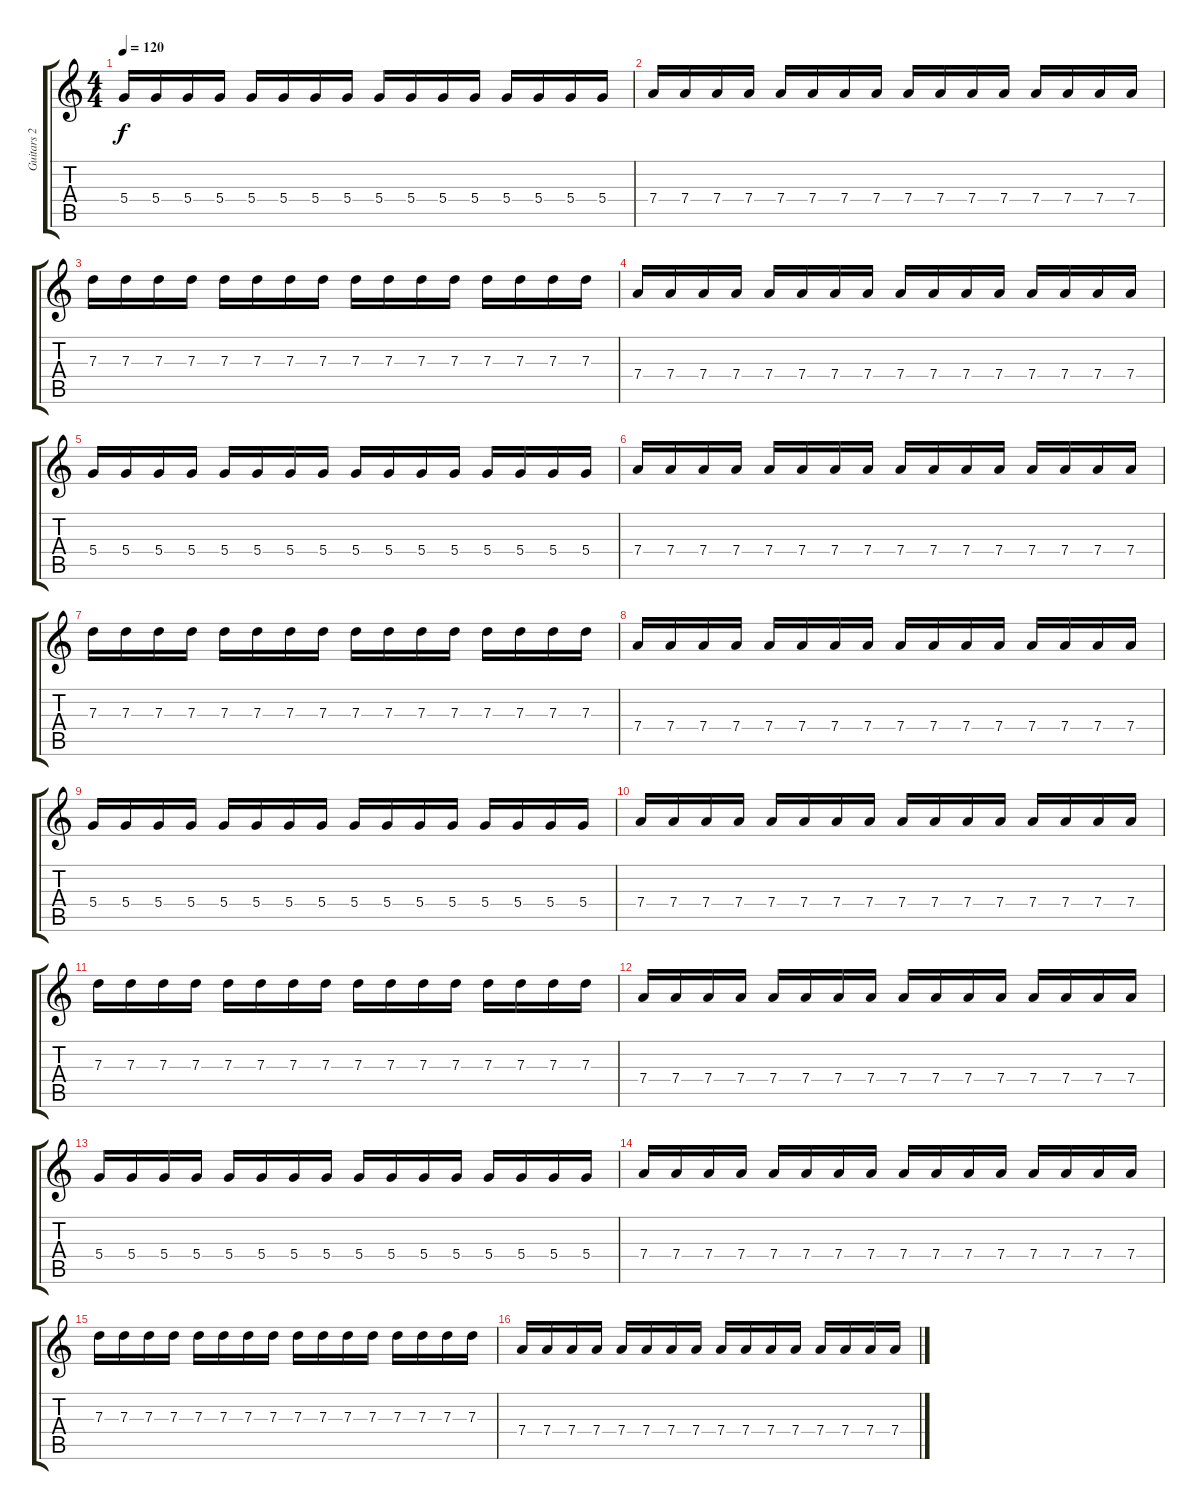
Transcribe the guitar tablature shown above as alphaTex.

\track ("Guitars 2" "Guitars 2") {instrument electricguitarmuted}
\staff {score tabs}
\tuning (E4 B3 G3 D3 A2 E2) {hide}
\ts (4 4)
\tempo 120
\clef g2
\ks c
5.4.16{dy f instrument overdrivenguitar} 5.4.16 5.4.16 5.4.16 5.4.16 5.4.16 5.4.16 5.4.16 5.4.16 5.4.16 5.4.16 5.4.16 5.4.16 5.4.16 5.4.16 5.4.16 |
7.4.16 7.4.16 7.4.16 7.4.16 7.4.16 7.4.16 7.4.16 7.4.16 7.4.16 7.4.16 7.4.16 7.4.16 7.4.16 7.4.16 7.4.16 7.4.16 |
7.3.16 7.3.16 7.3.16 7.3.16 7.3.16 7.3.16 7.3.16 7.3.16 7.3.16 7.3.16 7.3.16 7.3.16 7.3.16 7.3.16 7.3.16 7.3.16 |
7.4.16 7.4.16 7.4.16 7.4.16 7.4.16 7.4.16 7.4.16 7.4.16 7.4.16 7.4.16 7.4.16 7.4.16 7.4.16 7.4.16 7.4.16 7.4.16 |
5.4.16{instrument overdrivenguitar} 5.4.16 5.4.16 5.4.16 5.4.16 5.4.16 5.4.16 5.4.16 5.4.16 5.4.16 5.4.16 5.4.16 5.4.16 5.4.16 5.4.16 5.4.16 |
7.4.16 7.4.16 7.4.16 7.4.16 7.4.16 7.4.16 7.4.16 7.4.16 7.4.16 7.4.16 7.4.16 7.4.16 7.4.16 7.4.16 7.4.16 7.4.16 |
7.3.16 7.3.16 7.3.16 7.3.16 7.3.16 7.3.16 7.3.16 7.3.16 7.3.16 7.3.16 7.3.16 7.3.16 7.3.16 7.3.16 7.3.16 7.3.16 |
7.4.16 7.4.16 7.4.16 7.4.16 7.4.16 7.4.16 7.4.16 7.4.16 7.4.16 7.4.16 7.4.16 7.4.16 7.4.16 7.4.16 7.4.16 7.4.16 |
5.4.16{instrument overdrivenguitar} 5.4.16 5.4.16 5.4.16 5.4.16 5.4.16 5.4.16 5.4.16 5.4.16 5.4.16 5.4.16 5.4.16 5.4.16 5.4.16 5.4.16 5.4.16 |
7.4.16 7.4.16 7.4.16 7.4.16 7.4.16 7.4.16 7.4.16 7.4.16 7.4.16 7.4.16 7.4.16 7.4.16 7.4.16 7.4.16 7.4.16 7.4.16 |
7.3.16 7.3.16 7.3.16 7.3.16 7.3.16 7.3.16 7.3.16 7.3.16 7.3.16 7.3.16 7.3.16 7.3.16 7.3.16 7.3.16 7.3.16 7.3.16 |
7.4.16 7.4.16 7.4.16 7.4.16 7.4.16 7.4.16 7.4.16 7.4.16 7.4.16 7.4.16 7.4.16 7.4.16 7.4.16 7.4.16 7.4.16 7.4.16 |
5.4.16{instrument overdrivenguitar} 5.4.16 5.4.16 5.4.16 5.4.16 5.4.16 5.4.16 5.4.16 5.4.16 5.4.16 5.4.16 5.4.16 5.4.16 5.4.16 5.4.16 5.4.16 |
7.4.16 7.4.16 7.4.16 7.4.16 7.4.16 7.4.16 7.4.16 7.4.16 7.4.16 7.4.16 7.4.16 7.4.16 7.4.16 7.4.16 7.4.16 7.4.16 |
7.3.16 7.3.16 7.3.16 7.3.16 7.3.16 7.3.16 7.3.16 7.3.16 7.3.16 7.3.16 7.3.16 7.3.16 7.3.16 7.3.16 7.3.16 7.3.16 |
7.4.16 7.4.16 7.4.16 7.4.16 7.4.16 7.4.16 7.4.16 7.4.16 7.4.16 7.4.16 7.4.16 7.4.16 7.4.16 7.4.16 7.4.16 7.4.16
